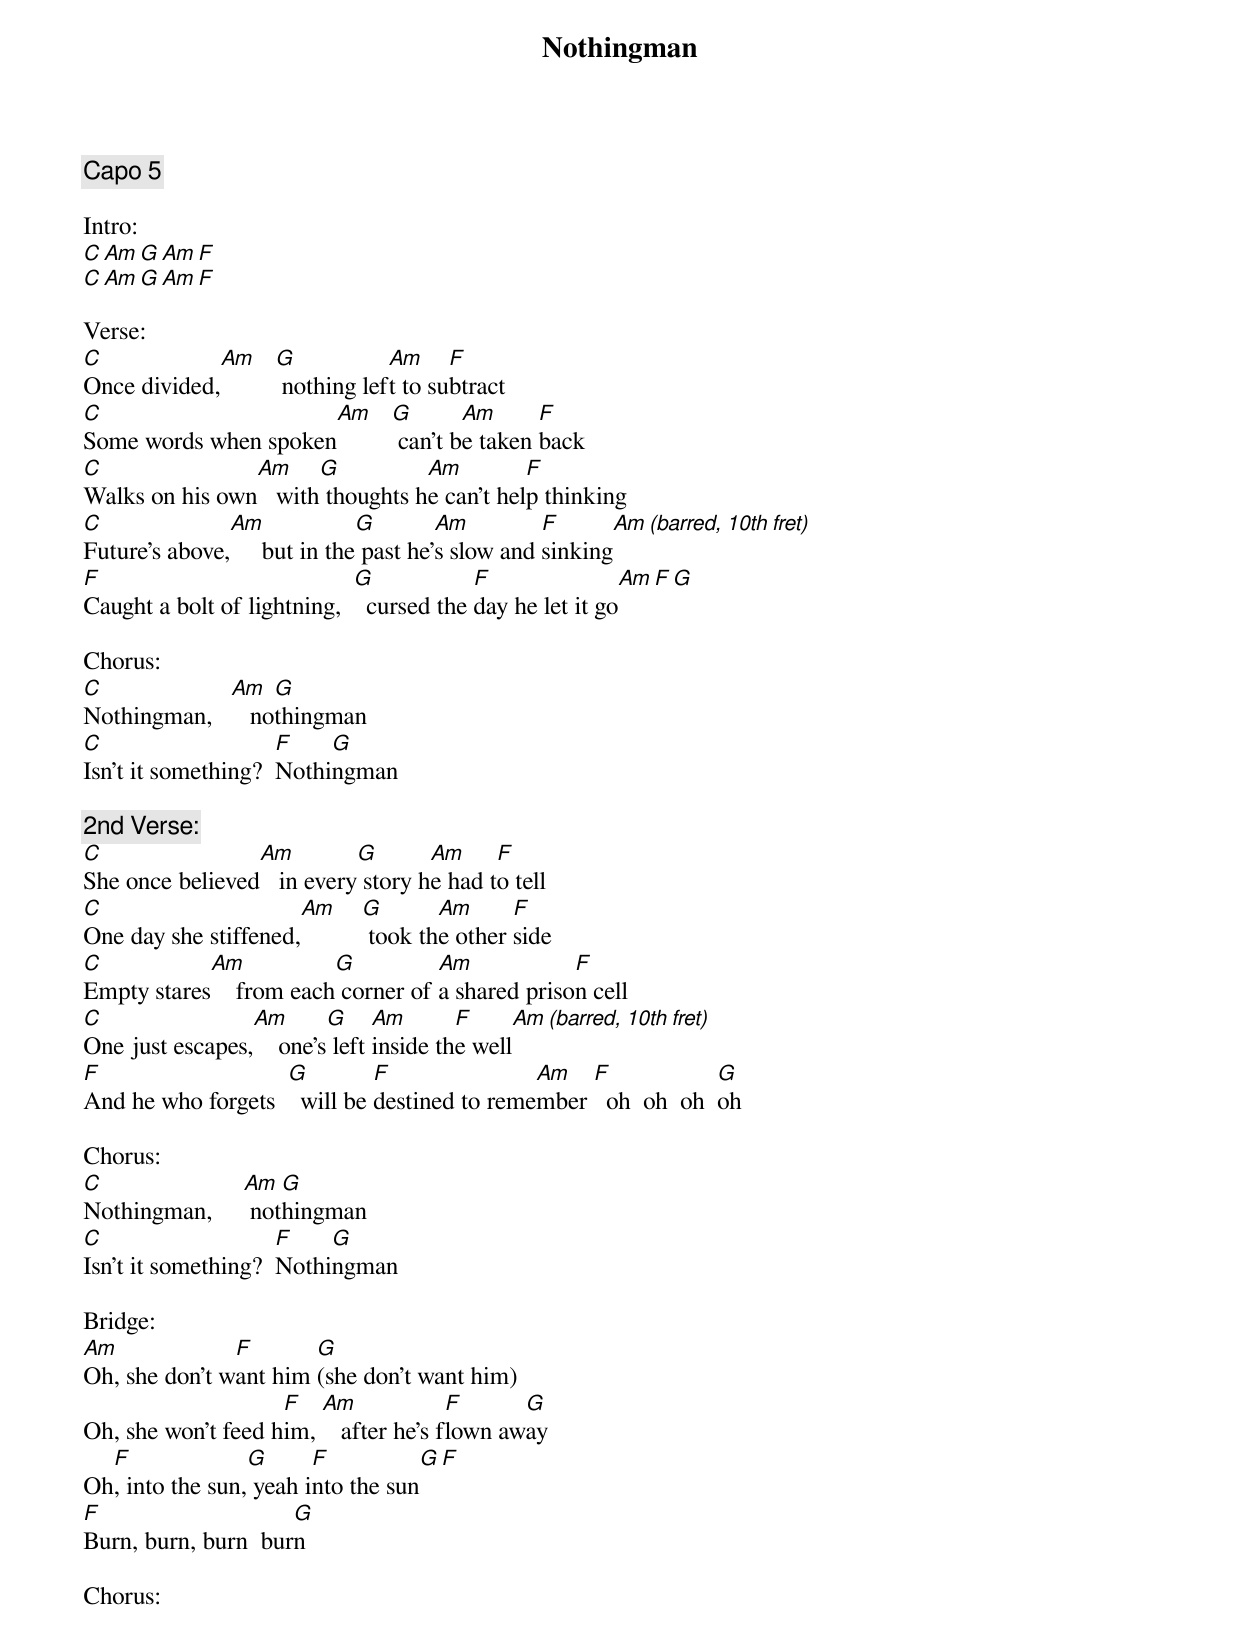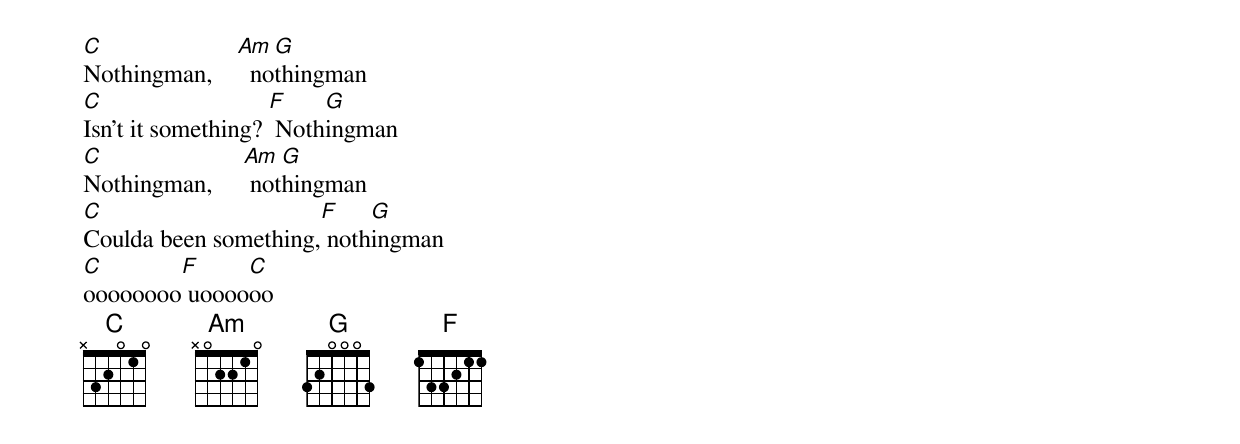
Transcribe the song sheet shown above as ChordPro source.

{title:Nothingman}
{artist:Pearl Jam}
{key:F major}
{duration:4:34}
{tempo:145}
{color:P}

{comment: Capo 5}

Intro:
[C][Am][G][Am][F]
[C][Am][G][Am][F]

Verse:
[C]Once divided,[Am]   [G] nothing lef[Am]t to su[F]btract
[C]Some words when spoken[Am]   [G] can't b[Am]e taken [F]back
[C]Walks on his own[Am]   with[G] thoughts h[Am]e can't hel[F]p thinking
[C]Future's above,[Am]     but in the[G] past he'[Am]s slow and [F]sinking[Am][(barred,][10th][fret)]
[F]Caught a bolt of lightning,  [G]  cursed the [F]day he let it go[Am][F][G]

Chorus:
[C]Nothingman,   [Am]   no[G]thingman
[C]Isn't it something?  [F]Nothi[G]ngman

{comment: 2nd Verse:}
[C]She once believed[Am]   in every[G] story h[Am]e had t[F]o tell
[C]One day she stiffened,[Am]    [G] took th[Am]e other [F]side
[C]Empty stares[Am]    from each[G] corner of [Am]a shared priso[F]n cell
[C]One just escapes,[Am]    one's[G] left [Am]inside th[F]e well[Am][(barred,][10th][fret)]
[F]And he who forgets  [G]  will be [F]destined to reme[Am]mber [F]  oh  oh  oh  [G]oh

Chorus:
[C]Nothingman,     [Am] not[G]hingman
[C]Isn't it something?  [F]Nothi[G]ngman

Bridge:
[Am]Oh, she don't w[F]ant him [G](she don't want him)
Oh, she won't feed h[F]im, [Am]   after he's f[F]lown aw[G]ay
Oh[F], into the sun,[G] yeah i[F]nto the sun[G][F]
[F]Burn, burn, burn  bur[G]n

Chorus:
[C]Nothingman,    [Am]  no[G]thingman
[C]Isn't it something? [F] Noth[G]ingman
[C]Nothingman,     [Am] not[G]hingman
[C]Coulda been something,[F] noth[G]ingman
[C]oooooooo[F] uoooo[C]oo
